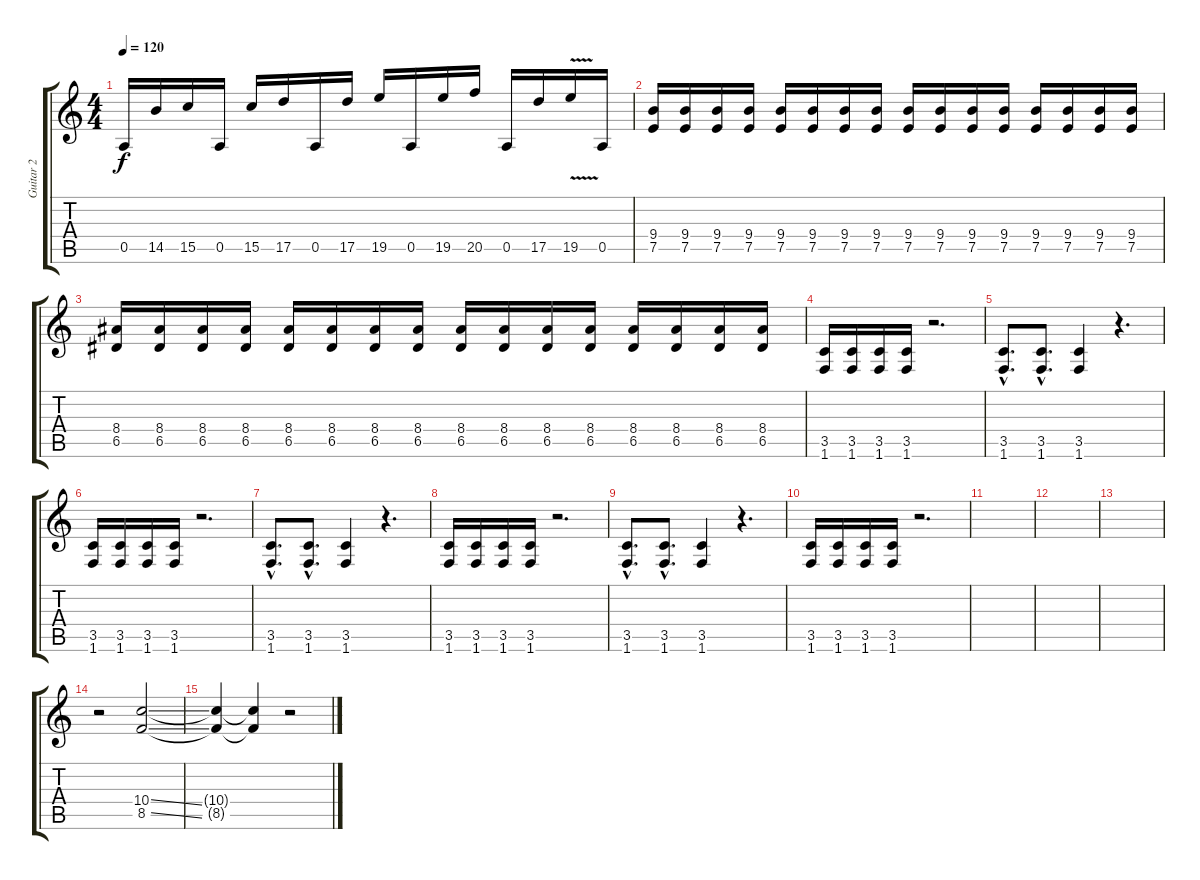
\track ("Guitar 2" "Guitar 2") {instrument distortionguitar}
\staff {score tabs}
\tuning (E4 B3 G3 D3 A2 E2) {hide}
\ts (4 4)
\tempo 120
\clef g2
\ks c
0.5.16{dy f} 14.5.16 15.5.16 0.5.16 15.5.16 17.5.16 0.5.16 17.5.16 19.5.16 0.5.16 19.5.16 20.5.16 0.5.16 17.5.16 19.5{v}.16 0.5.16 |
(9.4 7.5).16 (9.4 7.5).16 (9.4 7.5).16 (9.4 7.5).16 (9.4 7.5).16 (9.4 7.5).16 (9.4 7.5).16 (9.4 7.5).16 (9.4 7.5).16 (9.4 7.5).16 (9.4 7.5).16 (9.4 7.5).16 (9.4 7.5).16 (9.4 7.5).16 (9.4 7.5).16 (9.4 7.5).16 |
(8.4 6.5).16 (8.4 6.5).16 (8.4 6.5).16 (8.4 6.5).16 (8.4 6.5).16 (8.4 6.5).16 (8.4 6.5).16 (8.4 6.5).16 (8.4 6.5).16 (8.4 6.5).16 (8.4 6.5).16 (8.4 6.5).16 (8.4 6.5).16 (8.4 6.5).16 (8.4 6.5).16 (8.4 6.5).16 |
(3.5 1.6).16 (3.5 1.6).16 (3.5 1.6).16 (3.5 1.6).16 r.2{d} |
(3.5{hac} 1.6{hac}).8{d} (3.5{hac} 1.6{hac}).8{d} (3.5 1.6).4 r.4{d} |
(3.5 1.6).16 (3.5 1.6).16 (3.5 1.6).16 (3.5 1.6).16 r.2{d} |
(3.5{hac} 1.6{hac}).8{d} (3.5{hac} 1.6{hac}).8{d} (3.5 1.6).4 r.4{d} |
(3.5 1.6).16 (3.5 1.6).16 (3.5 1.6).16 (3.5 1.6).16 r.2{d} |
(3.5{hac} 1.6{hac}).8{d} (3.5{hac} 1.6{hac}).8{d} (3.5 1.6).4 r.4{d} |
(3.5 1.6).16 (3.5 1.6).16 (3.5 1.6).16 (3.5 1.6).16 r.2{d} |
|
|
|
r.2 (10.4{ss} 8.5{ss}).2 |
(10.4{t} 8.5{t}).4 (10.4{t} 8.5{t}).4 r.2
